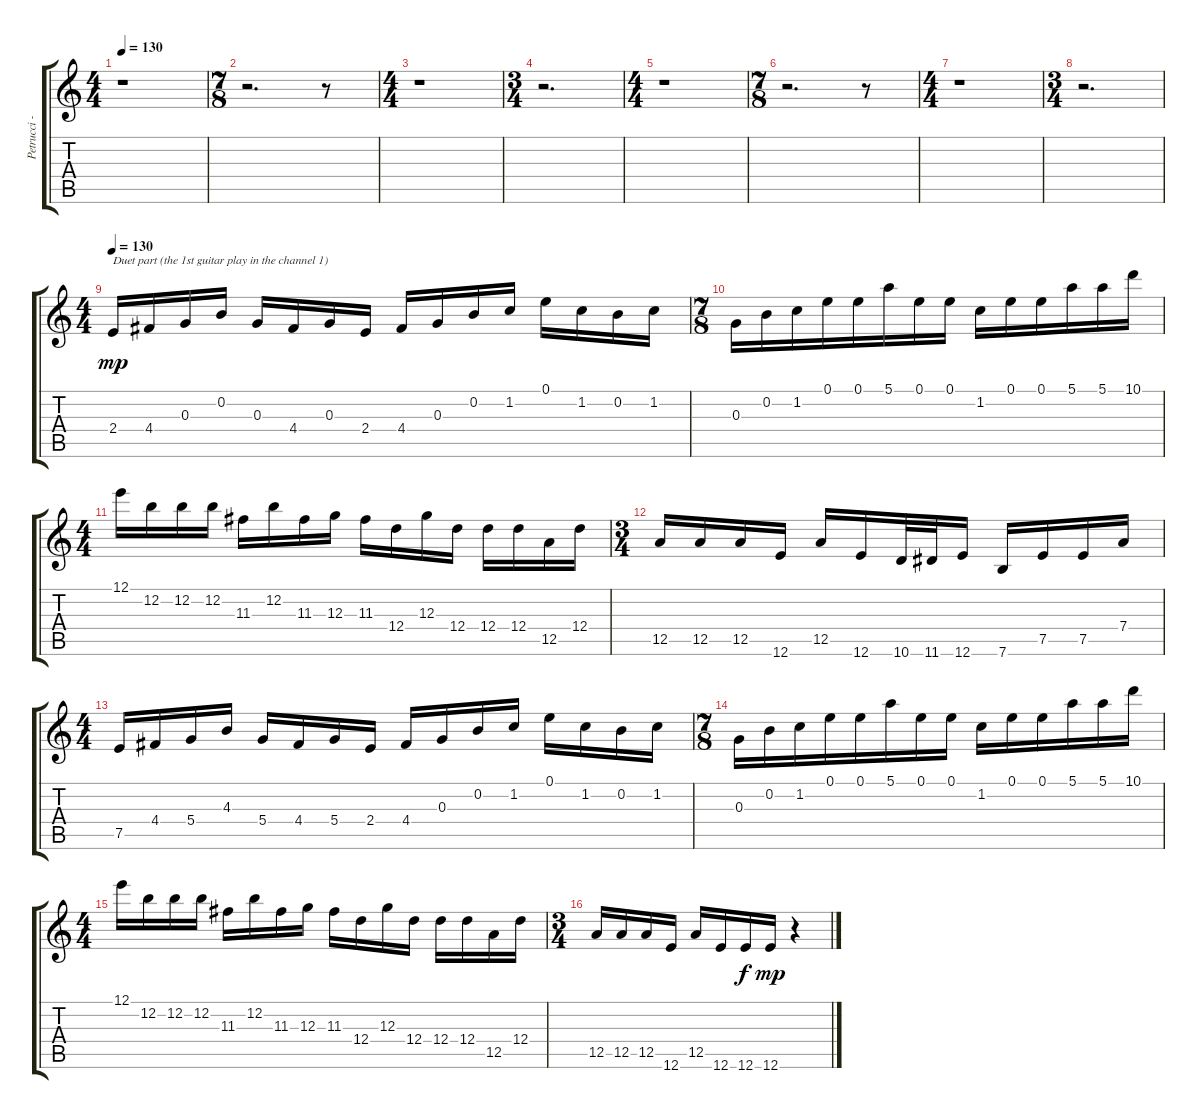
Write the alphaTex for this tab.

\track ("Petrucci -  SoloGuitar" "Petrucci -") {instrument distortionguitar}
\staff {score tabs}
\tuning (E4 B3 G3 D3 A2 E2) {hide}
\ts (4 4)
\tempo 130
\clef g2
\ks c
r.1{dy f} |
\ts (7 8)
r.2{d} r.8 |
\ts (4 4)
r.1 |
\ts (3 4)
r.2{d} |
\ts (4 4)
r.1 |
\ts (7 8)
r.2{d} r.8 |
\ts (4 4)
r.1 |
\ts (3 4)
r.2{d} |
\ts (4 4)
\tempo 130
2.4.16{txt "Duet part (the 1st guitar play in the channel 1)" dy mp} 4.4.16 0.3.16 0.2.16 0.3.16 4.4.16 0.3.16 2.4.16 4.4.16 0.3.16 0.2.16 1.2.16 0.1.16 1.2.16 0.2.16 1.2.16 |
\ts (7 8)
0.3.16 0.2.16 1.2.16 0.1.16 0.1.16 5.1.16 0.1.16 0.1.16 1.2.16 0.1.16 0.1.16 5.1.16 5.1.16 10.1.16 |
\ts (4 4)
12.1.16 12.2.16 12.2.16 12.2.16 11.3.16 12.2.16 11.3.16 12.3.16 11.3.16 12.4.16 12.3.16 12.4.16 12.4.16 12.4.16 12.5.16 12.4.16 |
\ts (3 4)
12.5.16 12.5.16 12.5.16 12.6.16 12.5.16 12.6.16 10.6.32 11.6.32 12.6.16 7.6.16 7.5.16 7.5.16 7.4.16 |
\ts (4 4)
7.5.16 4.4.16 5.4.16 4.3.16 5.4.16 4.4.16 5.4.16 2.4.16 4.4.16 0.3.16 0.2.16 1.2.16 0.1.16 1.2.16 0.2.16 1.2.16 |
\ts (7 8)
0.3.16 0.2.16 1.2.16 0.1.16 0.1.16 5.1.16 0.1.16 0.1.16 1.2.16 0.1.16 0.1.16 5.1.16 5.1.16 10.1.16 |
\ts (4 4)
12.1.16 12.2.16 12.2.16 12.2.16 11.3.16 12.2.16 11.3.16 12.3.16 11.3.16 12.4.16 12.3.16 12.4.16 12.4.16 12.4.16 12.5.16 12.4.16 |
\ts (3 4)
12.5.16 12.5.16 12.5.16 12.6.16 12.5.16 12.6.16 12.6.16{dy f} 12.6.16{dy mp} r.4
